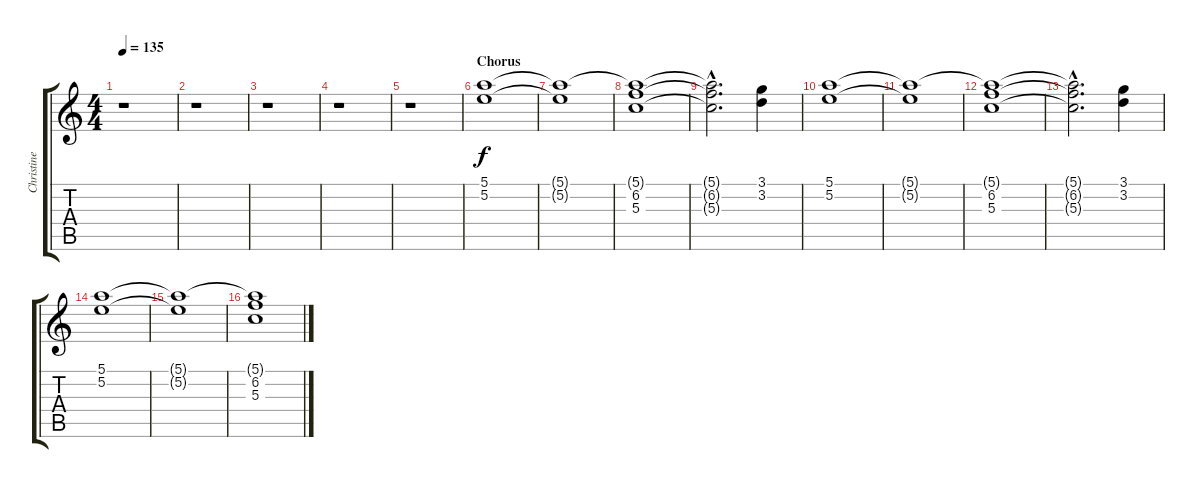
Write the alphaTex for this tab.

\track ("Christine (KeybHigh)" "Christine ") {instrument stringensemble2}
\staff {score tabs}
\tuning (E5 B4 G4 D4 A3 E3) {hide}
\ts (4 4)
\tempo 135
\clef g2
\ks c
r.1{dy f} |
r.1 |
r.1 |
r.1 |
r.1 |
\section ("" "Chorus")
(5.1 5.2).1 |
(5.1{t} 5.2{t}).1 |
(5.1{t} 6.2 5.3).1 |
(5.1{hac t} 6.2{hac t} 5.3{hac t}).2{d} (3.1 3.2).4 |
(5.1 5.2).1 |
(5.1{t} 5.2{t}).1 |
(5.1{t} 6.2 5.3).1 |
(5.1{hac t} 6.2{hac t} 5.3{hac t}).2{d} (3.1 3.2).4 |
(5.1 5.2).1 |
(5.1{t} 5.2{t}).1 |
(5.1{t} 6.2 5.3).1
